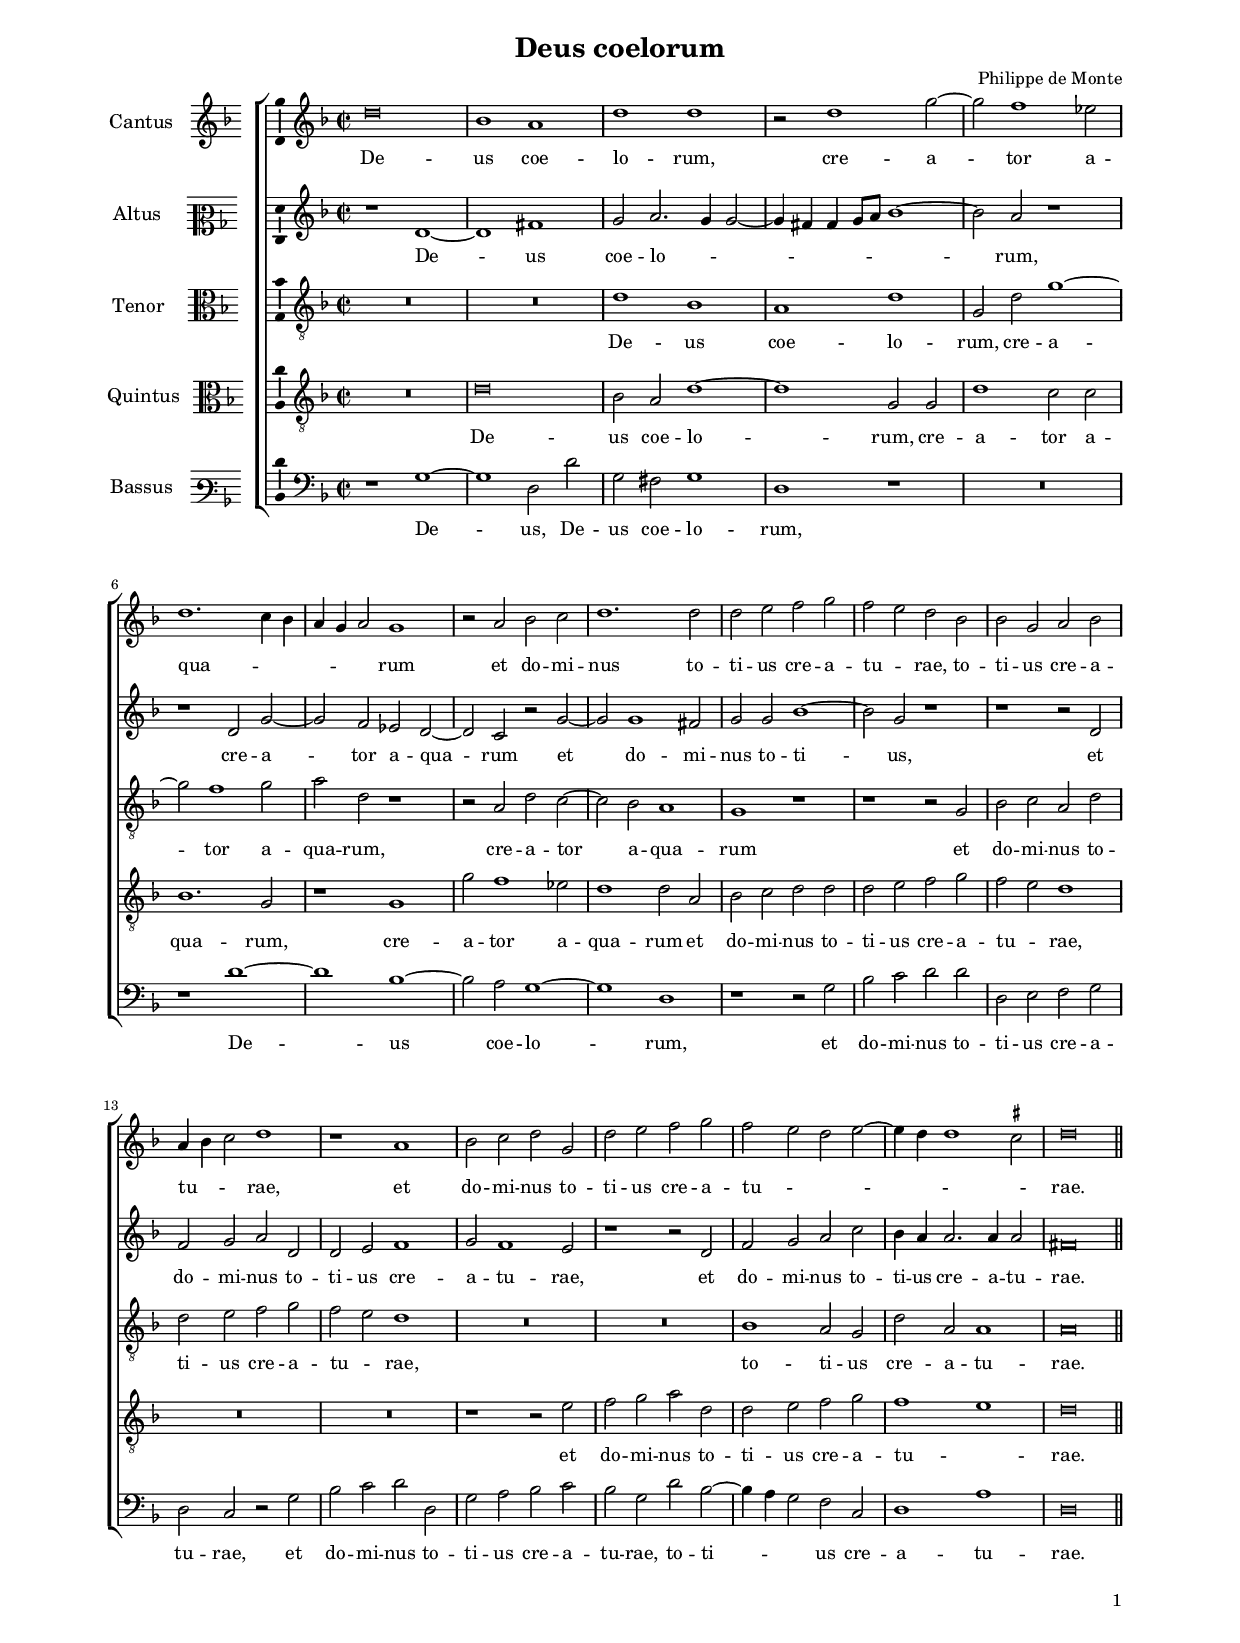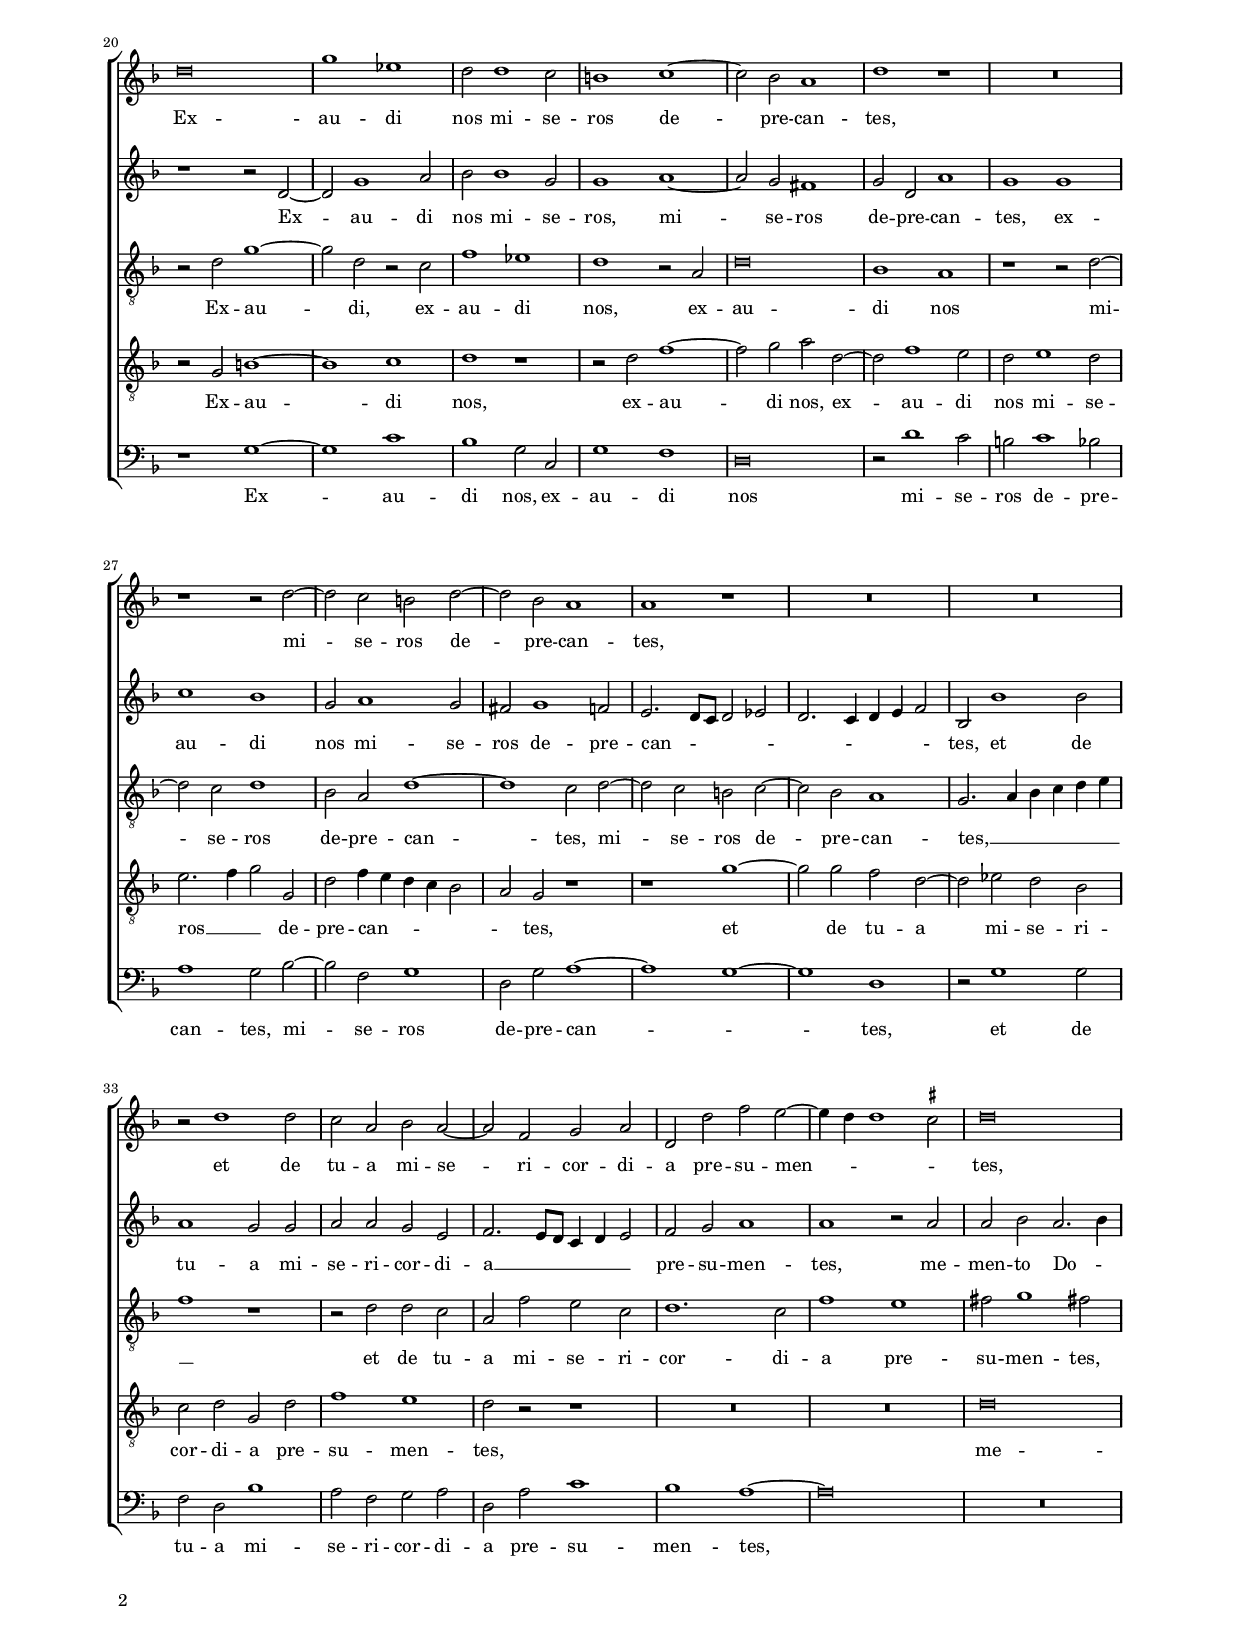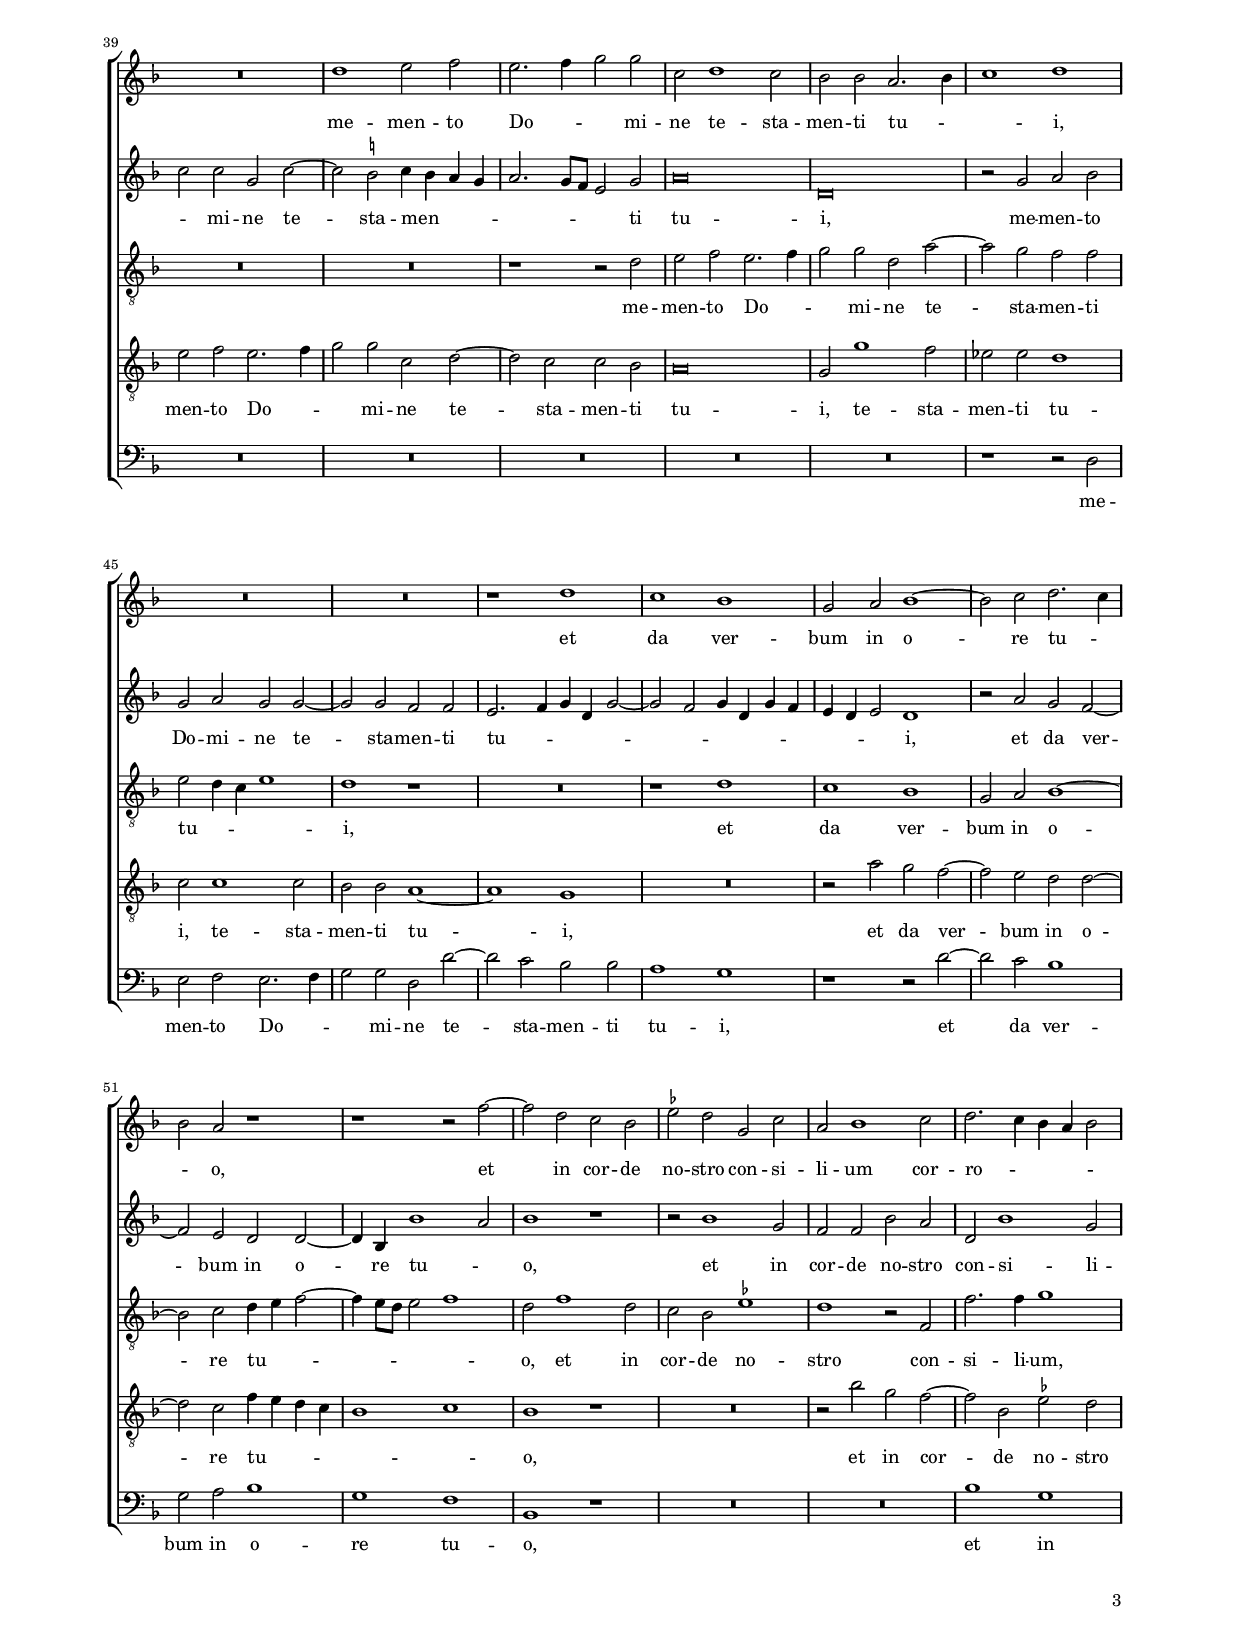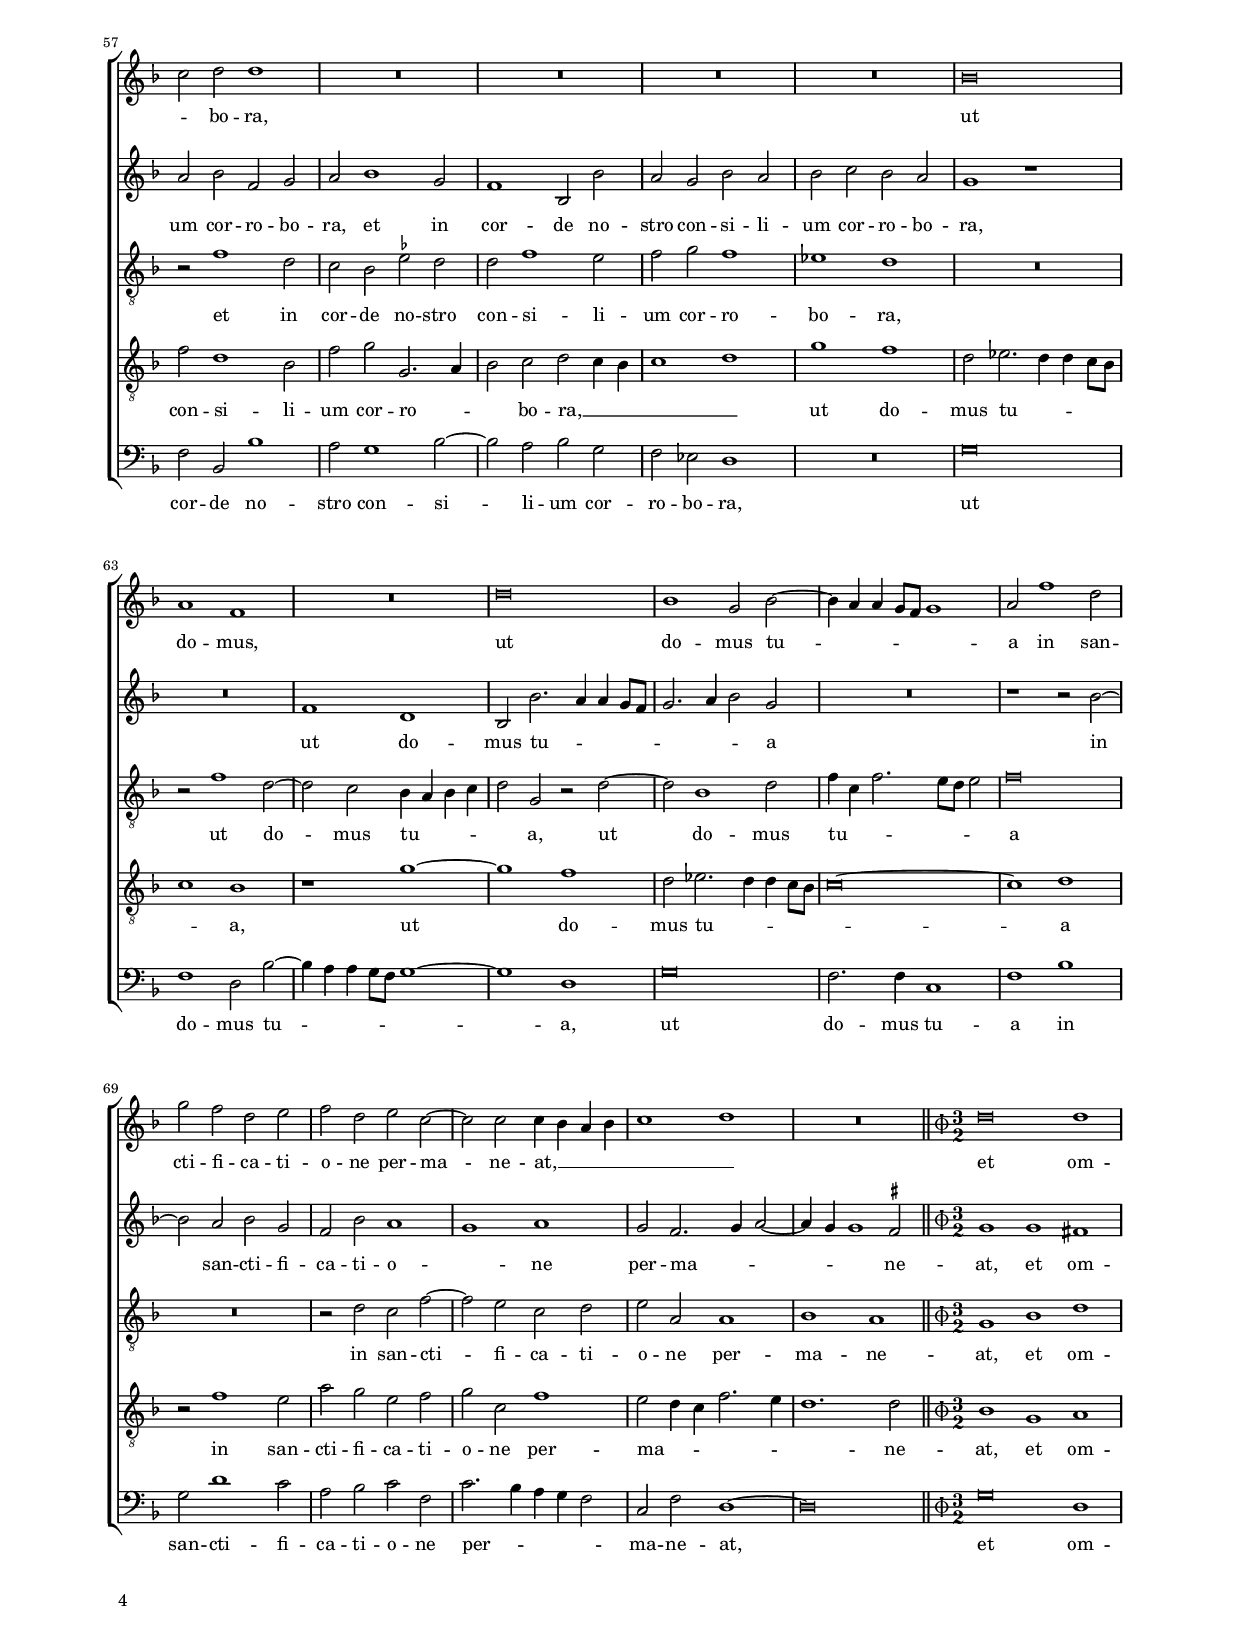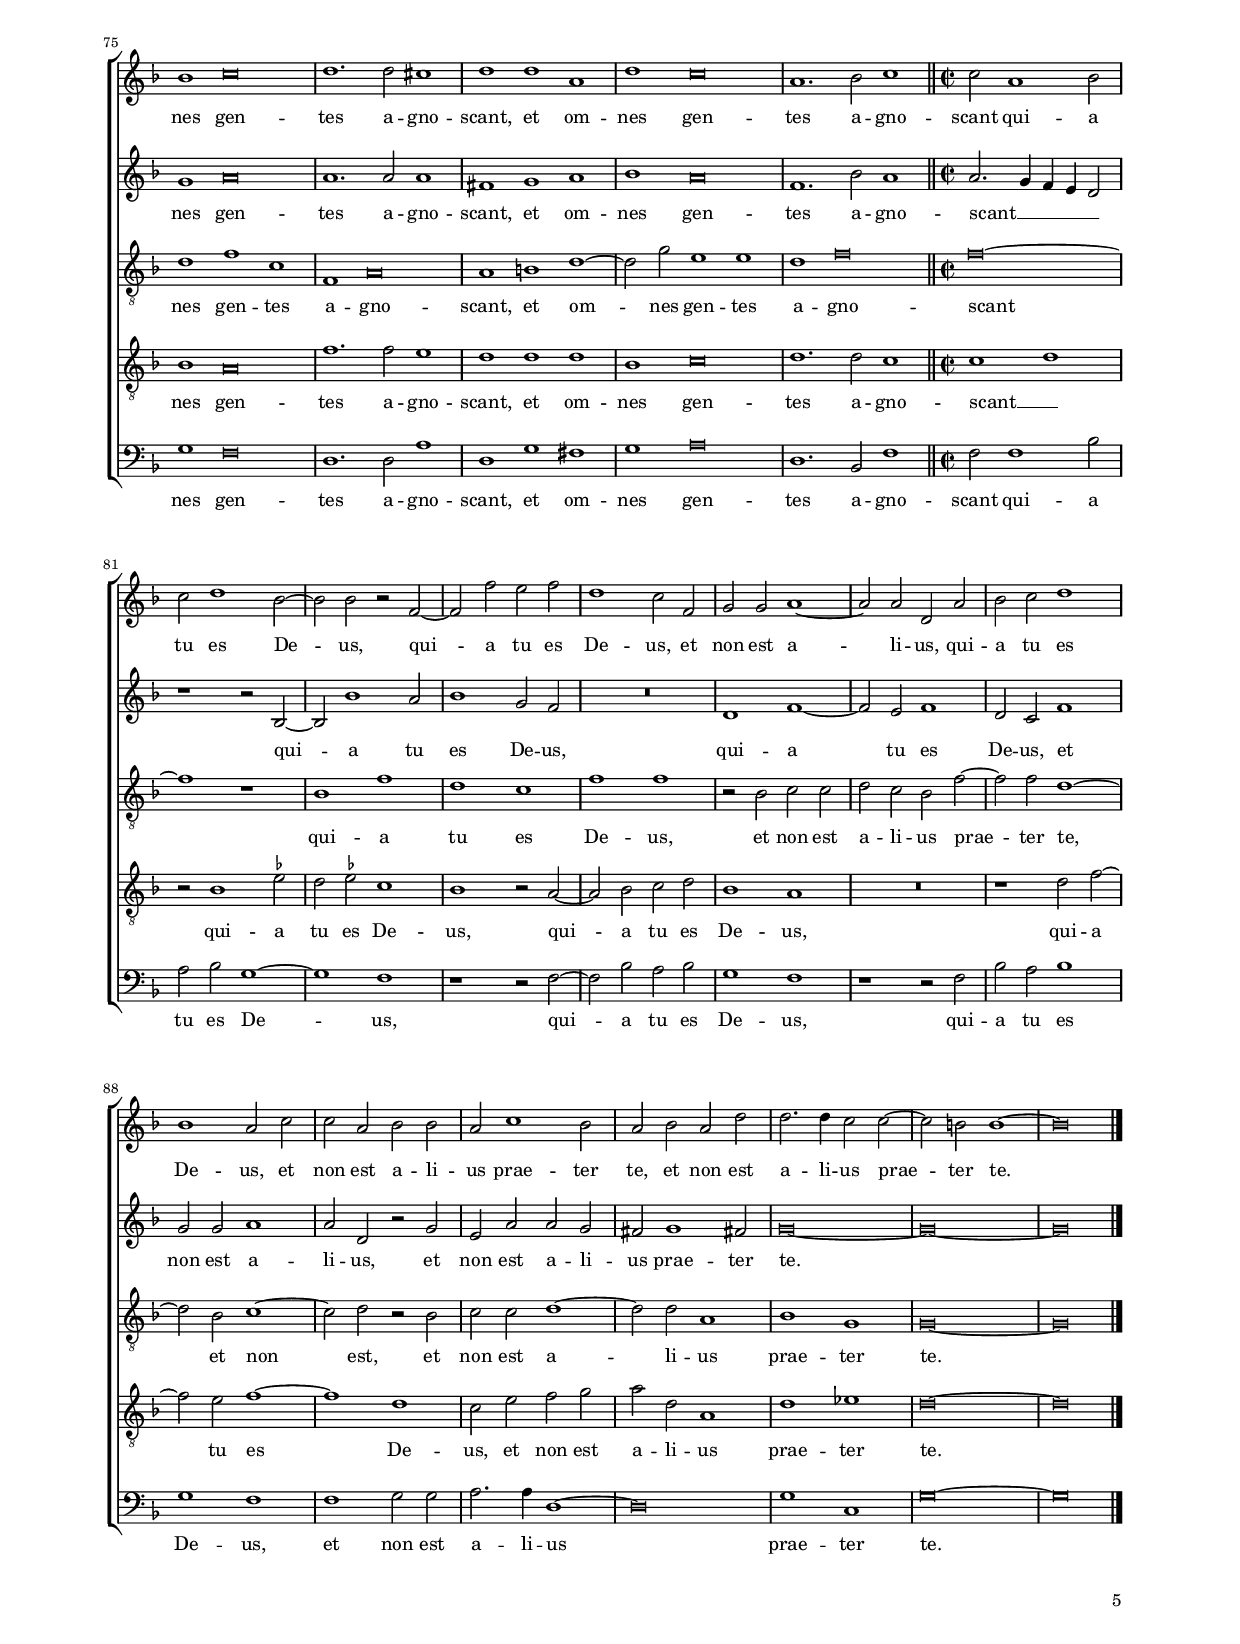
\header
{
  title="Deus coelorum"
  composer="Philippe de Monte"
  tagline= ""
}

\version "2.22.0"
\language deutsch
#(set-global-staff-size 15)
% #(set-default-paper-size "letter")
#(ly:set-option 'point-and-click #f)




	ficta = { \once \set suggestAccidentals = ##t }

	forget = #(define-music-function (music) (ly:music?) #{
		\accidentalStyle forget
		$music
		\accidentalStyle default
		#})

   
    #(define ((double-time-signature glyph a b) grob)
    (grob-interpret-markup grob
          (markup #:override '(baseline-skip . 2.5) #:number
                  (#:line ((markup (#:musicglyph glyph))
                           (#:fontsize -1 #:column (a b)))))))
    
    
\paper
	{
	top-margin = 1.8 \cm
	bottom-margin = 1.2 \cm
	left-margin = 2 \cm
	right-margin = 2 \cm
	ragged-bottom = ##f
	ragged-last-bottom = ##t
	print-page-number = ##f
	system-system-spacing = #'((basic-distance . 17) (minimum-distance . 14) (padding . 7) (strechability . 150))
    oddFooterMarkup=\markup   \fill-line { "" \fromproperty #'page:page-number-string }
    evenFooterMarkup=\markup  \fill-line { \fromproperty #'page:page-number-string "" }
    last-bottom-spacing = #'((basic-distance . 12) (minimum-distance . 7) (padding . 4))
%	systems-per-page = 3
    page-count = 5
%	min-systems-per-page = 3
%	print-all-headers = ##t
%	print-first-page-number = ##t
%	first-page-number = 1
	}

	
global = {
    % \set Staff.autoBeaming = ##f
	\key f \major
	\time 2/2 \set Score.measureLength = #(ly:make-moment 2/1)
    \set Score.tempoHideNote = ##t
    \tempo 2 = 90
    \skip 1*2*19 \bar "||" \pageBreak
    \skip 1*2*54 \bar "||"
    \once \override Score.TimeSignature.stencil = #(double-time-signature "timesig.mensural34" "3" "2") \time 6/2
    \tempo 1 = 90
    \skip 1*3*6 \bar "||"
    \time 2/2 \set Score.measureLength = #(ly:make-moment 2/1)
    \tempo 2 = 90
    \skip 1*2*15 \bar "|."
	}
    

incipitcantus = \markup { \score {
	{
	\set Staff.instrumentName = \markup { \fontsize #1 "Cantus" }
	\key f \major
	\clef violin
	s4 \bar ""
	}
	\layout  {
	raggedright = ##t
	indent = 1.6 \cm
	line-width = 2.2\cm
	\context { \Staff \remove Time_signature_engraver }
	\override Staff.Clef.Y-extent = #'(0 . 0)
	}} \hspace #1 }

      
incipitaltus = \markup { \score {
	{
	\set Staff.instrumentName = \markup { \fontsize #1 "Altus" }
	\key f \major
	\clef mezzosoprano
	s4 \bar ""
	}
	\layout  {
	raggedright = ##t
	indent = 1.6 \cm
	line-width = 2.2\cm
	\context { \Staff \remove Time_signature_engraver }
	\override Staff.Clef.Y-extent = #'(0 . 0)
	}} \hspace #1 }


incipittenor = \markup { \score {
	{
	\set Staff.instrumentName = \markup { \fontsize #1 "Tenor" }
	\key f \major
	\clef alto
	s4 \bar ""
	}
	\layout  {
	raggedright = ##t
	indent = 1.6 \cm
	line-width = 2.2\cm
	\context { \Staff \remove Time_signature_engraver }
	\override Staff.Clef.Y-extent = #'(0 . 0)
	}} \hspace #1 }
      
      
incipitquintus = \markup { \score {
	{
	\set Staff.instrumentName = \markup { \fontsize #1 "Quintus" }
	\key f \major
	\clef alto
	s4 \bar ""
	}
	\layout  {
	raggedright = ##t
	indent = 1.6 \cm
	line-width = 2.2\cm
	\context { \Staff \remove Time_signature_engraver }
	\override Staff.Clef.Y-extent = #'(0 . 0)
	}} \hspace #1 }
      
      
incipitbassus = \markup { \score {
	{
	\set Staff.instrumentName = \markup { \fontsize #1 "Bassus" }
	\key f \major
	\clef varbaritone
	s4 \bar ""
	}
	\layout  {
	raggedright = ##t
	indent = 1.6 \cm
	line-width = 2.2\cm
	\context { \Staff \remove Time_signature_engraver }
	\override Staff.Clef.Y-extent = #'(0 . 0)
	}} \hspace #1 }


cantus =  \relative c''
	{
	d\breve
	b1 a
	d1 d
	r2 d1 g2~
%5
	g2 f1 es2 |
	d1. c4 b
	a4 g a2 g1
	r2 a b c
	d1. d2
%10
	d2 e f g |
	f2 e d b
	b2 g a b
	a4 b c2 d1
	r1 a
%15
	b2 c d g, |
	d'2 e f g
	f2 e d e~
	e4 d d1 \ficta cis2
	d\breve
%20
	d\breve |
	g1 es
	d2 d1 c2
	h1 c~
	c2 b a1
%25
	d1 r |
	R\breve
	r1 r2 d~
	d2 c h d~
	d2 b a1
%30
	a1 r |
	R\breve
	R\breve
	r2 d1 d2
	c2 a b a~
%35
	a2 f g a |
	d,2 d' f e~
	e4 d d1 \ficta cis2
	d\breve
	R\breve
%40
	d1 e2 f |
	e2. f4 g2 g
	c,2 d1 c2
	b2 b a2. b4
	c1 d
%45
	R\breve |
	R\breve
	r1 d
	c1 b
	g2 a b1~
%50
	b2 c d2. c4 |
	b2 a r1
	r1 r2 f'~
	f2 d c b
	\ficta es2 d g, c
%55
	a2 b1 c2 |
	d2. c4 b a b2
	c2 d d1
	R\breve
	R\breve
%60
	R\breve |
	R\breve
	b\breve
	a1 f
	R\breve
%65
	d'\breve |
	b1 g2 b~
	b4 a a g8 f g1
	a2 f'1 d2
	g2 f d e
%70
	f2 d e c~ |
	c2 c c4 b a b
	c1 d
	R\breve
% Triple time
	d\breve d1
%75
	b1 c\breve |
	d1. d2 cis1
	d1 d a
	d1 c\breve
	a1. b2 c1
% End of triple time
%80
	c2 a1 b2 |
	c2 d1 b2~
	b2 b r f~
	f2 f' e f
	d1 c2 f,
%85
	g2 g a1~ |
	a2 a d, a'
	b2 c d1
	b1 a2 c
	c2 a b b
%90
	a2 c1 b2 |
	a2 b a d
	d2. d4 c2 c~
	c2 h h1~
	h\breve |
	}


altus =  \relative c'
	{
	r1 d~
	d1 fis
	g2 a2. g4 g2~
	g4 fis fis g8 a b1~
%5
	b2 a r1 |
	r1 d,2 g~
	g2 f es d~
	d2 c r g'~
	g2 g1 fis2
%10
	g2 g b1~ |
	b2 g r1
	r1 r2 d
	f2 g a d,
	d2 e f1
%15
	g2 f1 e2 |
	r1 r2 d
	f2 g a c
	b4 a a2. a4 a2
	fis\breve |
%20
	r1 r2 d~ |
	d2 g1 a2
	b2 b1 g2
	g1 a~
	a2 g fis1
%25
	g2 d a'1 |
	g1 g
	c1 b
	g2 a1 g2
	fis2 g1 f2
%30
	e2. d8 c d2 es |
	d2. c4 d e f2
	b,2 b'1 b2
	a1 g2 g
	a2 a g e
%35
	f2. e8 d c4 d e2 |
	f2 g a1
	a1 r2 a
	a2 b a2. b4
	c2 c g c~
%40
	c2 \ficta h c4 \forget b a g |
	a2. g8 f e2 g
	a\breve
	d,\breve
	r2 g a b
%45
	g2 a g g~ |
	g2 g f f
	e2. f4 g4 d g2~
	g2 f g4 d g f
	e4 d e2 d1
%50
	r2 a' g f~ |
	f2 e d d~
	d4 b b'1 a2
	b1 r
	r2 b1 g2
%55
	f2 f b a |
	d,2 b'1 g2
	a2 b f g
	a2 b1 g2
	f1 b,2 b'
%60
	a2 g b a |
	b2 c b a
	g1 r
	R\breve
	f1 d
%65
	b2 b'2. a4 a g8 f |
	g2. a4 b2 g
	R\breve
	r1 r2 b~
	b2 a b g
%70
	f2 b a1 |
	g1 a
	g2 f2. g4 a2~
	a4 g g1 \ficta fis2
% Triple time
	g1 g fis
%75
	g1 a\breve |
	a1. a2 a1
	fis1 g a
	b1 a\breve
	f1. b2 a1
% End of triple time
%80
	a2. g4 f e d2 |
	r1 r2 b~
	b2 b'1 a2
	b1 g2 f
	R\breve
%85
	d1 f~ |
	f2 e f1
	d2 c f1
	g2 g a1
	a2 d, r g
%90
	e2 a a g |
	fis2 g1 fis!2
	g\breve~
    g\breve~
    g\breve |
	}


tenor =  \relative c'
	{
	R\breve
	R\breve
	d1 b
	a1 d
%5
	g,2 d' g1~ |
	g2 f1 g2
	a2 d, r1
	r2 a d c~
	c2 b a1
%10
	g1 r |
	r1 r2 g
	b2 c a d
	d2 e f g
	f2 e d1
%15
	R\breve |
	R\breve
	b1 a2 g
	d'2 a a1
	a\breve |
%20
	r2 d g1~ |
	g2 d r c
	f1 es
	d1 r2 a
	d\breve
%25
	b1 a |
	r1 r2 d~
	d2 c d1
	b2 a d1~
	d1 c2 d~
%30
	d2 c h c~ |
	c2 b a1
	g2. a4 b c d e
	f1 r
	r2 d d c
%35
	a2 f' e c |
	d1. c2
	f1 e
	fis2 g1 fis!2
	R\breve
%40
	R\breve |
	r1 r2 d
	e2 f e2. f4
	g2 g d a'~
	a2 g f f
%45
	e2 d4 c e1 |
	d1 r
	R\breve
	r1 d
	c1 b
%50
	g2 a b1~ |
	b2 c d4 e f2~
	f4 e8 d e2 f1
	d2 f1 d2
	c2 b \ficta es1
%55
	d1 r2 f, |
	f'2. f4 g1
	r2 f1 d2
	c2 b \ficta es d
	d2 f1 e2
%60
	f2 g f1 |
	es1 d
	R\breve
	r2 f1 d2~
	d2 c b4 a b c
%65
	d2 g, r d'~ |
	d2 b1 d2
	f4 c f2. e8 d e2
	f\breve
	R\breve
%70
	r2 d c f~ |
	f2 e c d
	e2 a, a1
	b1 a
% Triple time
	g1 b d
%75
	d1 f c |
	f,1 a\breve
	a1 h d~
	d2 g e1 e
	d1 f\breve
% End of triple time
%80
	f\breve~ |
	f1 r
	b,1 f'
	d1 c
	f1 f
%85
	r2 b, c c |
	d2 c b f'~
	f2 f d1~
	d2 b c1~
	c2 d r b
%90
	c2 c d1~ |
	d2 d a1
	b1 g
	g\breve~
    g\breve |
	}


quintus  =  \relative c'
	{
	R\breve
	d\breve
	b2 a d1~
	d1 g,2 g
%5
	d'1 c2 c |
	b1. g2
	r1 g
	g'2 f1 es2
	d1 d2 a
%10
	b2 c d d |
	d2 e f g
	f2 e d1
	R\breve
	R\breve
%15
	r1 r2 e |
	f2 g a d,
	d2 e f g
	f1 e
	d\breve |
%20
	r2 g, h1~ |
	h1 c
	d1 r
	r2 d f1~
	f2 g a d,~
%25
	d2 f1 e2 |
	d2 e1 d2
	e2. f4 g2 g,
	d'2 f4 e d c b2
	a2 g r1
%30
	r1 g'~ |
	g2 g f d~
	d2 es d b
	c2 d g, d'
	f1 e
%35
	d2 r r1 |
	R\breve
	R\breve
	d\breve
	e2 f e2. f4
%40
	g2 g c, d~ |
	d2 c c b
	a\breve
	g2 g'1 f2
	es2 es d1
%45
	c2 c1 c2 |
	b2 b a1~
	a1 g
	R\breve
	r2 a' g f~
%50
	f2 e d d~ |
	d2 c f4 e d c
	b1 c
	b1 r
	R\breve
%55
	r2 b' g f~ |
	f2 b, \ficta es d
	f2 d1 b2
	f'2 g g,2. a4
	b2 c d c4 b
%60
	c1 d |
	g1 f
	d2 es2. d4 d c8 b
	c1 b
	r1 g'~
%65
	g1 f |
	d2 es2. d4 d c8 b
	c\breve~
	c1 d
	r2 f1 e2
%70
	a2 g e f |
	g2 c, f1
	e2 d4 c f2. e4
	d1. d2
% Triple time
	b1 g a
%75
	b1 a\breve |
	f'1. f2 e1
	d1 d d
	b1 c\breve
	d1. d2 c1
% End of triple time
%80
	c1 d |
	r2 b1 \ficta es2
	d2 \ficta es c1
	b1 r2 a~
	a2 b c d
%85
	b1 a |
	R\breve
	r1 d2 f~
	f2 e f1~
	f1 d
%90
	c2 e f g |
	a2 d, a1
	d1 es
	d\breve~
    d\breve |
	}


bassus  =  \relative c
	{
	r1 g'~
	g1 d2 d'
	g,2 fis g1
	d1 r
%5
	R\breve |
	r1 d'~
	d1 b~
	b2 a g1~
	g1 d
%10
	r1 r2 g |
	b2 c d d
	d,2 e f g
	d2 c r g'
	b2 c d d,
%15
	g2 a b c |
	b2 g d' b~
	b4 a g2 f c
	d1 a'
	d,\breve |
%20
	r1 g~ |
	g1 c
	b1 g2 c,
	g'1 f
	d\breve
%25
	r2 d'1 c2 |
	h2 c1 b2
	a1 g2 b~
	b2 f g1
	d2 g a1~
%30
	a1 g~ |
	g1 d
	r2 g1 g2
	f2 d b'1
	a2 f g a
%35
	d,2 a' c1 |
	b1 a~
	a\breve
	R\breve
	R\breve
%40
	R\breve |
	R\breve
	R\breve
	R\breve
	r1 r2 d,
%45
	e2 f e2. f4 |
	g2 g d d'~
	d2 c b b
	a1 g
	r1 r2 d'~
%50
	d2 c b1 |
	g2 a b1
	g1 f
	b,1 r
	R\breve
%55
	R\breve |
	b'1 g
	f2 b, b'1
	a2 g1 b2~
	b2 a b g
%60
	f2 es d1 |
	R\breve
	g\breve
	f1 d2 b'~
	b4 a a g8 f g1~
%65
	g1 d |
	g\breve
	f2. f4 c1
	f1 b
	g2 d'1 c2
%70
	a2 b c f, |
	c'2. b4 a g f2
	c2 f d1~
	d\breve
% Triple time
	g\breve d1
%75
	g1 f\breve |
	d1. d2 a'1
	d,1 g fis
	g1 a\breve
	d,1. b2 f'1
% End of triple time
%80
	f2 f1 b2 |
	a2 b g1~
	g1 f
	r1 r2 f~
	f2 b a b
%85
	g1 f |
	r1 r2 f
	b2 a b1
	g1 f
	f1 g2 g
%90
	a2. a4 d,1~ |
	d\breve
	g1 c,
	g'\breve~
	g\breve |
	}


lyricscantus = \lyricmode {
	De -- us coe -- lo -- rum, cre -- a -- tor a -- qua -- _ _ _ _ _ rum
    et do -- mi -- nus to -- ti -- us cre -- a -- tu -- _ rae,
    to -- ti -- us cre -- a -- tu -- _ _ rae,
    et do -- mi -- nus to -- ti -- us cre -- a -- tu -- _ _ _ _ _ _ rae.
    Ex -- au -- di nos mi -- se -- ros de -- pre -- can -- tes,
    mi -- se -- ros de -- pre -- can -- tes,
    et de tu -- a mi -- se -- ri -- cor -- di -- a pre -- su -- men -- _ _ _ tes,
    me -- men -- to Do -- _ _ mi -- ne te -- sta -- men -- ti tu -- _ _ i,
    et da ver -- bum in o -- re tu -- _ _ o,
    et in cor -- de no -- stro con -- si -- li -- um cor -- ro -- _ _ _ _ _ bo -- ra,
    ut do -- mus,
    ut do -- mus tu -- _ _ _ _ _ a in san -- cti -- fi -- ca -- ti -- o -- ne per -- ma -- ne -- at, __ _ _ _ _ _
    et om -- nes gen -- tes a -- gno -- scant,
    et om -- nes gen -- tes a -- gno -- scant
    qui -- a tu es De -- us,
    qui -- a tu es De -- us,
    et non est a -- li -- us,
    qui -- a tu es De -- us,
    et non est a -- li -- us prae -- ter te,
    et non est a -- li -- us prae -- ter te.
	}


lyricsaltus = \lyricmode {
	De -- us coe -- lo -- _ _ _ _ _ _ _ rum, cre -- a -- tor a -- qua -- rum
    et do -- mi -- nus to -- ti -- us,
    et do -- mi -- nus to -- ti -- us cre -- a -- tu -- rae,
    et do -- mi -- nus to -- ti -- us cre -- a -- tu -- rae.
    Ex -- au -- di nos mi -- se -- ros,
    mi -- se -- ros de -- pre -- can -- tes,
    ex -- au -- di nos mi -- se -- ros de -- pre -- can -- _ _ _ _ _ _ _ _ _ tes,
    et de tu -- a mi -- se -- ri -- cor -- di -- a __ _ _ _ _ _ pre -- su -- men -- tes,
    me -- men -- to Do -- _ _ mi -- ne te -- sta -- men -- _ _ _ _ _ _ _ ti tu -- i,
    me -- men -- to Do -- mi -- ne te -- sta -- men -- ti tu -- _ _ _ _ _ _ _ _ _ _ _ _ i,
    et da ver -- bum in o -- re tu -- _ o,
    et in cor -- de no -- stro con -- si -- li -- um cor -- ro -- bo -- ra,
    et in cor -- de no -- stro con -- si -- li -- um cor -- ro -- bo -- ra,
    ut do -- mus tu -- _ _ _ _ _ _ _ a in san -- cti -- fi -- ca -- ti -- o -- _ ne per -- ma -- _ _ _ _ ne -- at,
    et om -- nes gen -- tes a -- gno -- scant,
    et om -- nes gen -- tes a -- gno -- scant __ _ _ _ _
    qui -- a tu es De -- us,
    qui -- a tu es De -- us,
    et non est a -- li -- us,
    et non est a -- li -- us prae -- ter te.
	}


lyricstenor = \lyricmode {
	De -- us coe -- lo -- rum, cre -- a -- tor a -- qua -- rum,
    cre -- a -- tor a -- qua -- rum
    et do -- mi -- nus to -- ti -- us cre -- a -- tu -- _ rae,
    to -- ti -- us cre -- a -- tu -- rae.
    Ex -- au -- di,
    ex -- au -- di nos,
    ex -- au -- di nos mi -- se -- ros de -- pre -- can -- tes,
    mi -- se -- ros de -- pre -- can -- tes, __ _ _ _ _ _ _
    et de tu -- a mi -- se -- ri -- cor -- di -- a pre -- su -- men -- tes,
    me -- men -- to Do -- _ _ mi -- ne te -- sta -- men -- ti tu -- _ _ _ i,
    et da ver -- bum in o -- re tu -- _ _ _ _ _ _ o,
    et in cor -- de no -- stro con -- si -- li -- um,
    et in cor -- de no -- stro con -- si -- li -- um cor -- ro -- bo -- ra,
    ut do -- mus tu -- _ _ _ _ a,
    ut do -- mus tu -- _ _ _ _ _ a in san -- cti -- fi -- ca -- ti -- o -- ne per -- ma -- ne -- at,
    et om -- nes gen -- tes a -- gno -- scant,
    et om -- nes gen -- tes a -- gno -- scant
    qui -- a tu es De -- us,
    et non est a -- li -- us prae -- ter te,
    et non est,
    et non est a -- li -- us prae -- ter te.
	}


lyricsquintus = \lyricmode {
	De -- us coe -- lo -- rum, cre -- a -- tor a -- qua -- rum,
    cre -- a -- tor a -- qua -- rum
    et do -- mi -- nus to -- ti -- us cre -- a -- tu -- _ rae,
    et do -- mi -- nus to -- ti -- us cre -- a -- tu -- _ rae.
    Ex -- au -- di nos,
    ex -- au -- di nos,
    ex -- au -- di nos mi -- se -- ros __ _ _ de -- pre -- can -- _ _ _ _ _ tes,
    et de tu -- a mi -- se -- ri -- cor -- di -- a pre -- su -- men -- tes,
    me -- men -- to Do -- _ _ mi -- ne te -- sta -- men -- ti tu -- i,
    te -- sta -- men -- ti tu -- i,
    te -- sta -- men -- ti tu -- i,
    et da ver -- bum in o -- re tu -- _ _ _ _ _ o,
    et in cor -- de no -- stro con -- si -- li -- um cor -- ro -- _ _ bo -- ra, __ _ _ _ _
    ut do -- mus tu -- _ _ _ _ _ a,
    ut do -- mus tu -- _ _ _ _ _ a in san -- cti -- fi -- ca -- ti -- o -- ne per -- ma -- _ _ _ _ _ ne -- at,
    et om -- nes gen -- tes a -- gno -- scant,
    et om -- nes gen -- tes a -- gno -- scant __ _
    qui -- a tu es De -- us,
    qui -- a tu es De -- us,
    qui -- a tu es De -- us,
    et non est a -- li -- us prae -- ter te.
	}


lyricsbassus = \lyricmode {
	De -- us,
    De -- us coe -- lo -- rum,
    De -- us coe -- lo -- rum,
    et do -- mi -- nus to -- ti -- us cre -- a -- tu -- rae,
    et do -- mi -- nus to -- ti -- us cre -- a -- tu -- rae,
    to -- ti -- _ _ us cre -- a -- tu -- rae.
    Ex -- au -- di nos,
    ex -- au -- di nos mi -- se -- ros de -- pre -- can -- tes,
    mi -- se -- ros de -- pre -- can -- _ tes,
    et de tu -- a mi -- se -- ri -- cor -- di -- a pre -- su -- men -- tes,
    me -- men -- to Do -- _ _ mi -- ne te -- sta -- men -- ti tu -- i,
    et da ver -- bum in o -- re tu -- o,
    et in cor -- de no -- stro con -- si -- li -- um cor -- ro -- bo -- ra,
    ut do -- mus tu -- _ _ _ _ _ a,
    ut do -- mus tu -- a in san -- cti -- fi -- ca -- ti -- o -- ne per -- _ _ _ _ ma -- ne -- at,
    et om -- nes gen -- tes a -- gno -- scant,
    et om -- nes gen -- tes a -- gno -- scant
    qui -- a tu es De -- us,
    qui -- a tu es De -- us,
    qui -- a tu es De -- us,
    et non est a -- li -- us prae -- ter te.
	}


\score
{  
    % \transpose {
	\new ChoirStaff \with { \override StaffGrouper.staff-staff-spacing.basic-distance = #12 }
	<<

	\new Staff << \global
	\new Voice="v1" {
		\set Staff.instrumentName=\incipitcantus
%		\set Staff.instrumentName= "S"
		\set Staff.midiInstrument = "reed organ"
		\clef violin
		\cantus }
	\new Lyrics \lyricsto "v1" {\lyricscantus }
	>>


	\new Staff << \global
	\new Voice="v2" {
		\set Staff.instrumentName=\incipitaltus
%		\set Staff.instrumentName= "A"
		\set Staff.midiInstrument = "reed organ"
		\clef violin % "G_8"
		\altus}
	\new Lyrics \lyricsto "v2" {\lyricsaltus }
	>>


	\new Staff << \global
	\new Voice="v3" {
		\set Staff.instrumentName=\incipittenor
%		\set Staff.instrumentName= "T"
		\set Staff.midiInstrument = "reed organ"
		\clef "G_8"
		\tenor }
	\new Lyrics \lyricsto "v3" {\lyricstenor }
	>>


	\new Staff << \global
	\new Voice="v5" {
		\set Staff.instrumentName=\incipitquintus
%		\set Staff.instrumentName= "Q"
		\set Staff.midiInstrument = "reed organ"
		\clef "G_8"
		\quintus}
	\new Lyrics \lyricsto "v5" {\lyricsquintus }
	>>


	\new Staff << \global
	\new Voice="v4" {
		\set Staff.instrumentName=\incipitbassus
%		\set Staff.instrumentName= "B"
		\set Staff.midiInstrument = "reed organ"
		\clef bass 
		\bassus }
	\new Lyrics \lyricsto "v4" {\lyricsbassus}
	>>

	>>
	% } % transpose

	\layout
	{
	indent = 2.5\cm
	\context { \Lyrics \override VerticalAxisGroup.nonstaff-relatedstaff-spacing.padding = #1.4 }
%	\context { \Lyrics \override LyricText.font-size = #1 }
	\context { \Staff \override TimeSignature.break-visibility = #end-of-line-invisible }
	\context { \Staff \consists "Ambitus_engraver" }
%   \context { \Staff \consists "Custos_engraver" }
%   \context { \Staff \override Custos.style = #'mensural }
%	\context { \Voice \override Slur.transparent = ##t }
	\context { \Score \override BarNumber.padding = #2 }
	\context { \Voice \override NoteHead.style = #'baroque }
	}

\midi
	{
    	
	}

}


% EOF
